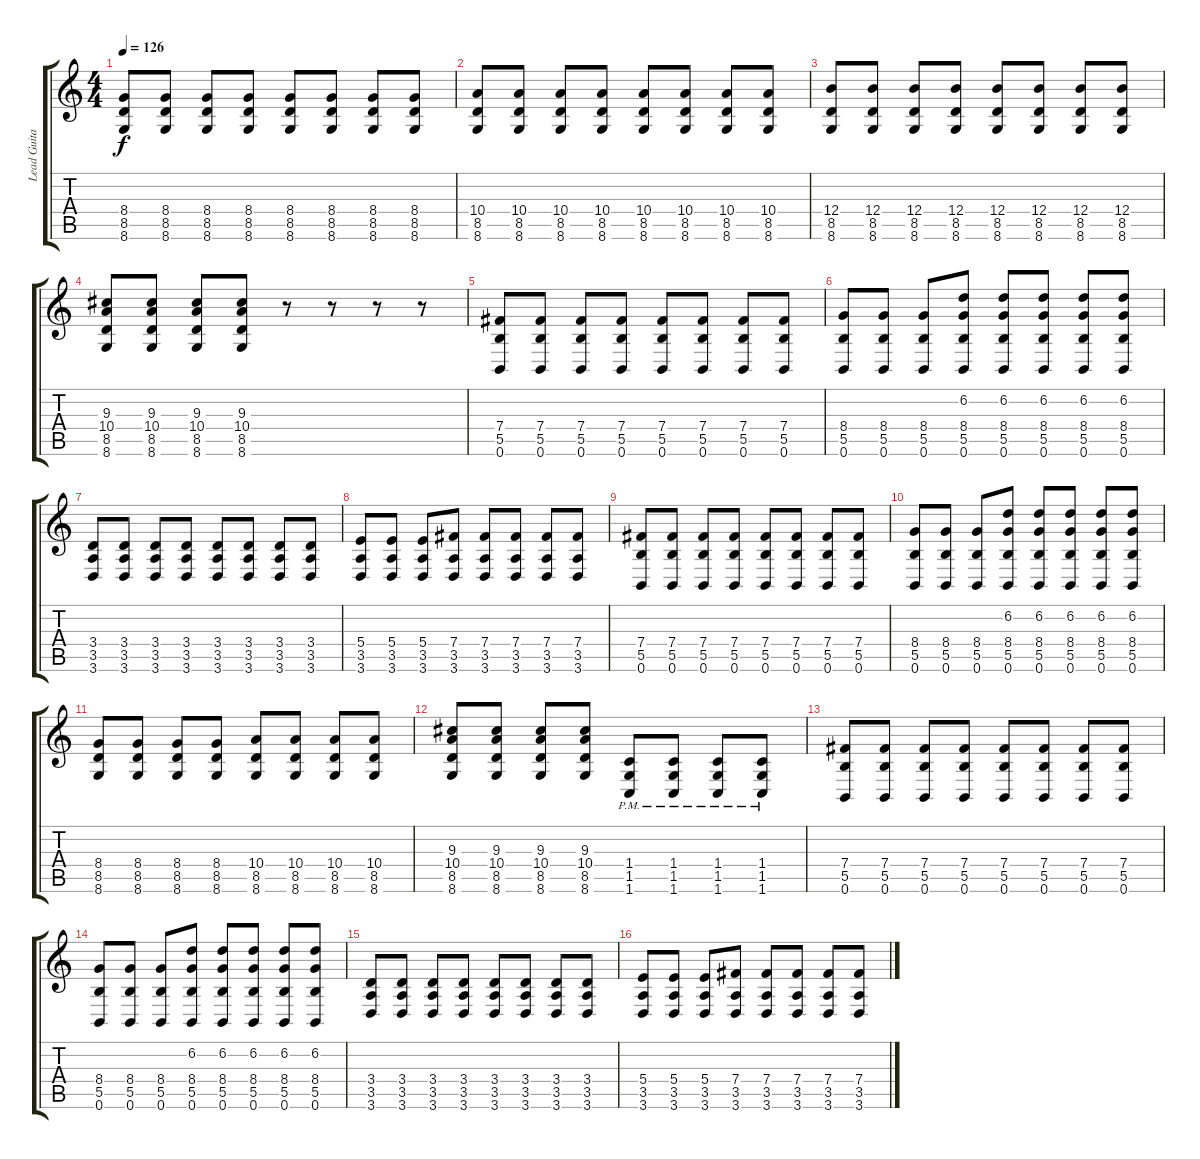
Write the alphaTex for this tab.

\track ("Lead Guitar" "Lead Guita") {instrument overdrivenguitar}
\staff {score tabs}
\tuning (Db4 Ab3 E3 B2 Gb2 B1) {hide}
\ts (4 4)
\tempo 126
\clef g2
\ks c
(8.4 8.5 8.6).8{dy f} (8.4 8.5 8.6).8 (8.4 8.5 8.6).8 (8.4 8.5 8.6).8 (8.4 8.5 8.6).8 (8.4 8.5 8.6).8 (8.4 8.5 8.6).8 (8.4 8.5 8.6).8 |
(10.4 8.5 8.6).8 (10.4 8.5 8.6).8 (10.4 8.5 8.6).8 (10.4 8.5 8.6).8 (10.4 8.5 8.6).8 (10.4 8.5 8.6).8 (10.4 8.5 8.6).8 (10.4 8.5 8.6).8 |
(12.4 8.5 8.6).8 (12.4 8.5 8.6).8 (12.4 8.5 8.6).8 (12.4 8.5 8.6).8 (12.4 8.5 8.6).8 (12.4 8.5 8.6).8 (12.4 8.5 8.6).8 (12.4 8.5 8.6).8 |
(9.3 10.4 8.5 8.6).8 (9.3 10.4 8.5 8.6).8 (9.3 10.4 8.5 8.6).8 (9.3 10.4 8.5 8.6).8 r.8 r.8 r.8 r.8 |
(7.4 5.5 0.6).8 (7.4 5.5 0.6).8 (7.4 5.5 0.6).8 (7.4 5.5 0.6).8 (7.4 5.5 0.6).8 (7.4 5.5 0.6).8 (7.4 5.5 0.6).8 (7.4 5.5 0.6).8 |
(8.4 5.5 0.6).8 (8.4 5.5 0.6).8 (8.4 5.5 0.6).8 (6.2 8.4 5.5 0.6).8 (6.2 8.4 5.5 0.6).8 (6.2 8.4 5.5 0.6).8 (6.2 8.4 5.5 0.6).8 (6.2 8.4 5.5 0.6).8 |
(3.4 3.5 3.6).8 (3.4 3.5 3.6).8 (3.4 3.5 3.6).8 (3.4 3.5 3.6).8 (3.4 3.5 3.6).8 (3.4 3.5 3.6).8 (3.4 3.5 3.6).8 (3.4 3.5 3.6).8 |
(5.4 3.5 3.6).8 (5.4 3.5 3.6).8 (5.4 3.5 3.6).8 (7.4 3.5 3.6).8 (7.4 3.5 3.6).8 (7.4 3.5 3.6).8 (7.4 3.5 3.6).8 (7.4 3.5 3.6).8 |
(7.4 5.5 0.6).8 (7.4 5.5 0.6).8 (7.4 5.5 0.6).8 (7.4 5.5 0.6).8 (7.4 5.5 0.6).8 (7.4 5.5 0.6).8 (7.4 5.5 0.6).8 (7.4 5.5 0.6).8 |
(8.4 5.5 0.6).8 (8.4 5.5 0.6).8 (8.4 5.5 0.6).8 (6.2 8.4 5.5 0.6).8 (6.2 8.4 5.5 0.6).8 (6.2 8.4 5.5 0.6).8 (6.2 8.4 5.5 0.6).8 (6.2 8.4 5.5 0.6).8 |
(8.4 8.5 8.6).8 (8.4 8.5 8.6).8 (8.4 8.5 8.6).8 (8.4 8.5 8.6).8 (10.4 8.5 8.6).8 (10.4 8.5 8.6).8 (10.4 8.5 8.6).8 (10.4 8.5 8.6).8 |
(9.3 10.4 8.5 8.6).8 (9.3 10.4 8.5 8.6).8 (9.3 10.4 8.5 8.6).8 (9.3 10.4 8.5 8.6).8 (1.4 1.5 1.6{pm}).8 (1.4 1.5 1.6{pm}).8 (1.4 1.5 1.6{pm}).8 (1.4 1.5 1.6{pm}).8 |
(7.4 5.5 0.6).8 (7.4 5.5 0.6).8 (7.4 5.5 0.6).8 (7.4 5.5 0.6).8 (7.4 5.5 0.6).8 (7.4 5.5 0.6).8 (7.4 5.5 0.6).8 (7.4 5.5 0.6).8 |
(8.4 5.5 0.6).8 (8.4 5.5 0.6).8 (8.4 5.5 0.6).8 (6.2 8.4 5.5 0.6).8 (6.2 8.4 5.5 0.6).8 (6.2 8.4 5.5 0.6).8 (6.2 8.4 5.5 0.6).8 (6.2 8.4 5.5 0.6).8 |
(3.4 3.5 3.6).8 (3.4 3.5 3.6).8 (3.4 3.5 3.6).8 (3.4 3.5 3.6).8 (3.4 3.5 3.6).8 (3.4 3.5 3.6).8 (3.4 3.5 3.6).8 (3.4 3.5 3.6).8 |
(5.4 3.5 3.6).8 (5.4 3.5 3.6).8 (5.4 3.5 3.6).8 (7.4 3.5 3.6).8 (7.4 3.5 3.6).8 (7.4 3.5 3.6).8 (7.4 3.5 3.6).8 (7.4 3.5 3.6).8
